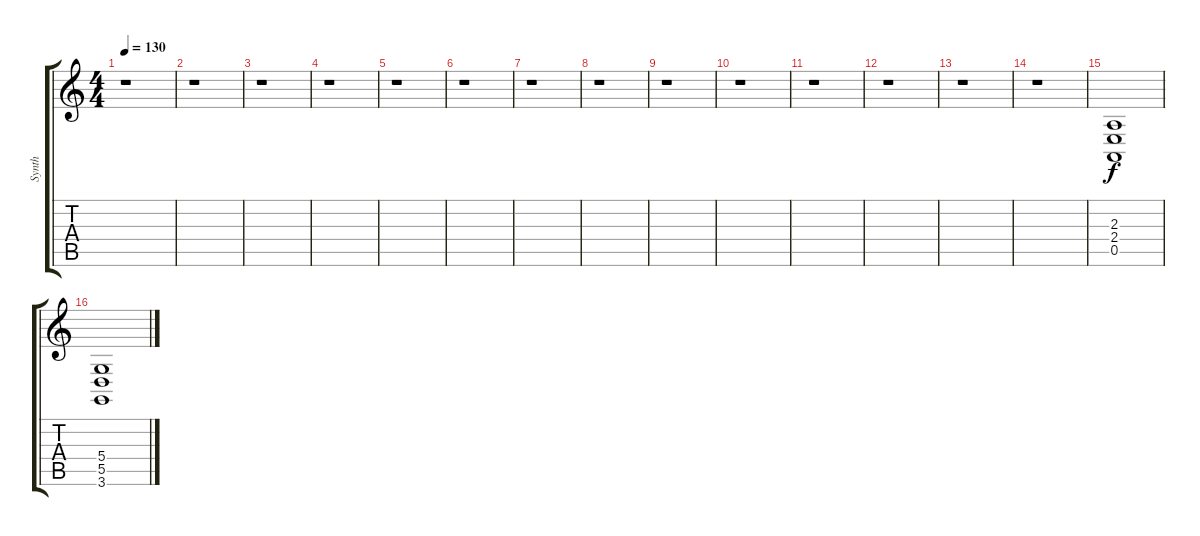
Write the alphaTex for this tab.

\track ("Synth" "Synth") {instrument stringensemble1}
\staff {score tabs}
\tuning (E4 B3 G3 D3 A2 E2) {hide}
\ts (4 4)
\tempo 130
\clef g2
\ks c
r.1{dy f} |
r.1 |
r.1 |
r.1 |
r.1 |
r.1 |
r.1 |
r.1 |
r.1 |
r.1 |
r.1 |
r.1 |
r.1 |
r.1 |
(2.3 2.4 0.5).1 |
(5.4 5.5 3.6).1
